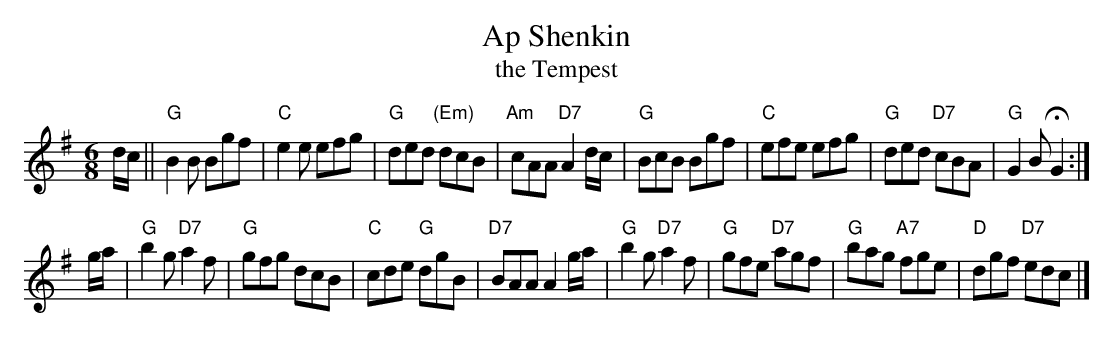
X:1
T: Ap Shenkin
T: the Tempest
M: 6/8
K: G
d/c/ !Segno!||\
"G"B2B Bgf | "C"e2e efg | "G"ded "(Em)"dcB | "Am"cAA "D7"A2d/c/ |\
"G"BcB Bgf | "C"efe efg | "G"ded "D7"cBA | "G"G2B HG2 :|
g/a/ |\
"G"b2g "D7"a2f | "G"gfg dcB | "C"cde "G"dgB | "D7"BAA A2g/a/ |\
"G"b2g "D7"a2f | "G"gfe "D7"agf | "G"bag "A7"fge | "D"dgf "D7"ed!d.S.!c |]
